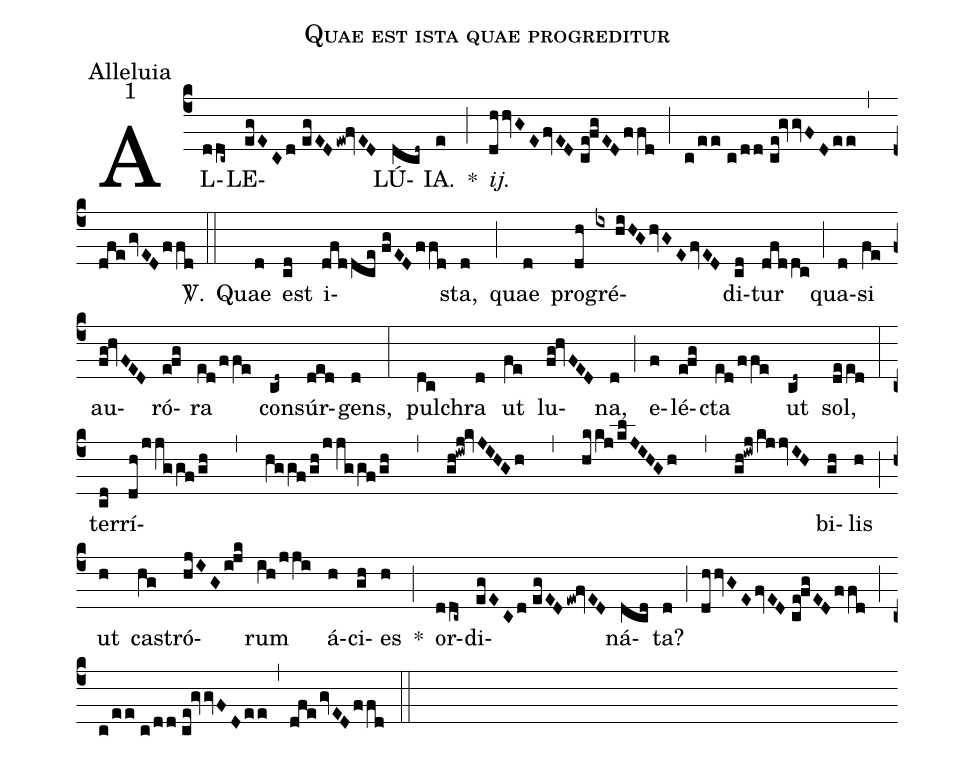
name:Quae est ista quae progreditur;
office-part:Alleluia;
mode:1;
%%
(c4) AL(ddc~)LE(egECd//egEDew!fvED)LÚ(dcd~)IA.(e) *(;) <i>ij.</i>(dhhvGE/fvED//ce!fgED/ffd) (;) (c/ee//c/dd//ce!gvvFDee) (,) (dfe/gvED/ffd) <sp>V/</sp>.(::) Quae(d) est(cd) i(dfddce//fgED/ffd)sta,(d) (;) quae(d) pro(dh)gré(ix//hiHG/hvGE/fvED)di(cd)tur(dfddc) (;) qua(d)si(fe) au(fg!hvFED)ró(e!fg)ra(ed/ffe) con(cd~)súr(ded)gens,(d) (:) pul(dc)chra(d) ut(fe) lu(fg!hvFED)na,(d) (;) e(f)lé(e!fg)cta(ed/ffe) ut(cd~) sol,(deed) (:) ter(cd)rí(dh/jjggf/gh,hggf/gh/jjggf/gh,gh!iwj!kvJIHGh,hkkj/klJIHGh,gh!iwj/kjjvIH)bi(gh)lis(h) (;) ut(h) ca(hg)stró(hjIGi!jk)rum(ih/jji) á(h)ci(gh)es(h) *(;) or(ddc~)di(egECd//egEDew!fvED)ná(dcd)ta?(d) (;) (dhhvGE/fvED//ce!fgED/ffd) (;) (c/ee//c/dd//ce!gvvFDee) (,) (dfe/gvEDffd) (::)
